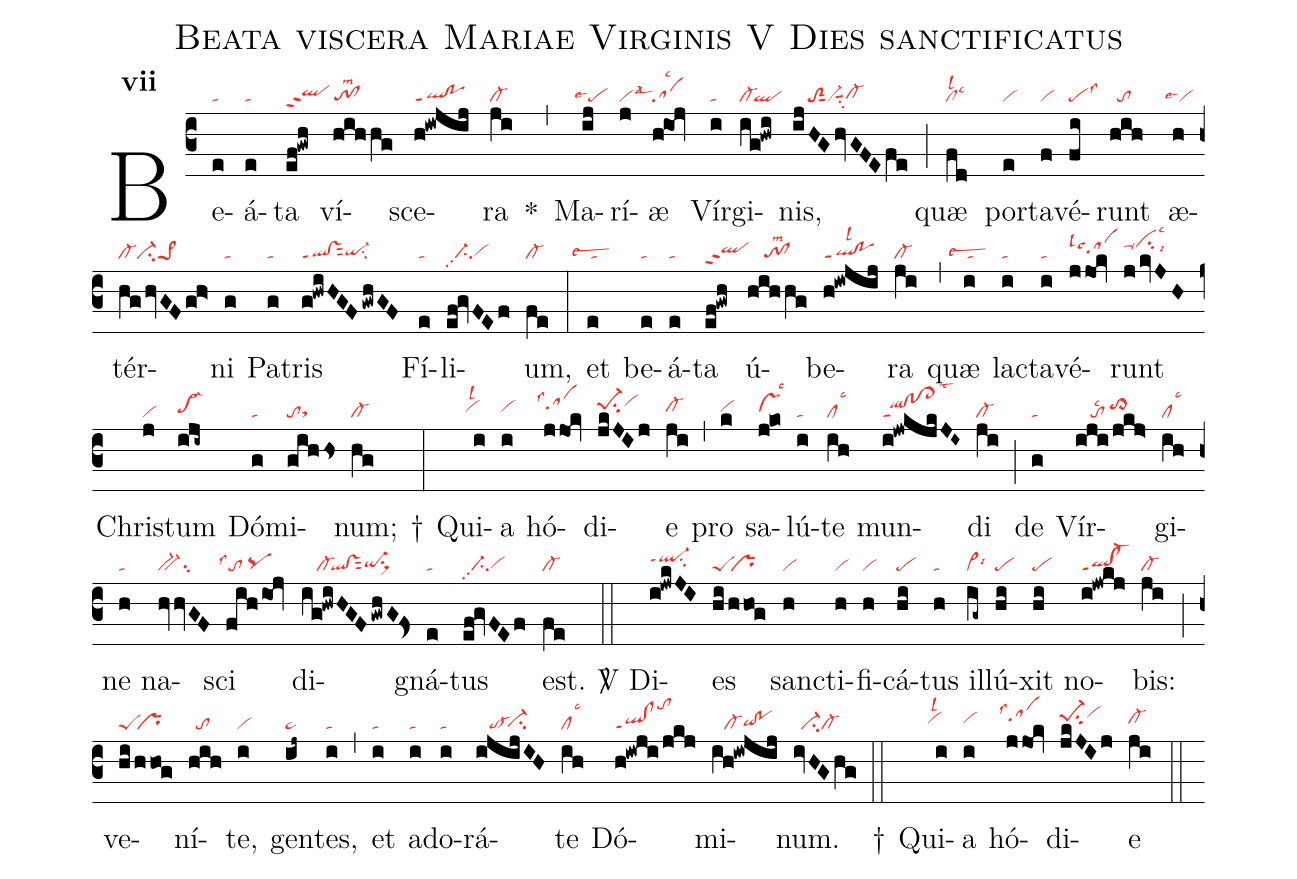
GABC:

name:Beata viscera Mariae Virginis V Dies sanctificatus;
office-part:re;
mode:7;
nabc-lines:1;
%%
initial-style: 1;
name: Beata viscera Mariae;
mode: 7;
office-part: Responsorium;
annotation: Resp.;
annotation: vii;
nabc-lines: 1;
%%
(c3) Be(e|ta)á(e|ta)ta(ef!gwh|qlhhppt2) ví(hihhg|to!cllsm2)sce(h!iwjij|ql!poppt1)ra(ji|cl-) *(,) Ma(ij|``pelse4)rí(j|vilsal3)æ(h!ioj|salsc2) Vír(i|ta)gi(ig!hwi|cl-`ql)nis,(ijHGhvGFEfe|////toS2sut1vi-suu1su2cl-hg) (;) quæ(fd|cllsl2lsc3) por(e|vi)ta(f|vi)vé(fi|pelss3)runt(hih|//to) æ(h|``vilse4)tér(hg/hvGFgh>|cl-ci-pe>1)ni(g|ta) Pa(g|ta)tris(g!hwiHGF/gwhGF|ql!vsppt1sut2qi-hgsu2) Fí(e|ta)li(ef!gvFEf|//ci-pp2vihg)um,(fe|cl-) (:) et(e|````talsew2) be(e|ta)á(e|ta)ta(ef!gwh|qlhhppt2) ú(hihhg|////to!cllsm2)be(h!iwjij|ql!poppt1lsl2)ra(ji|cl-) (,) quæ(i|````talsew2) lac(i|ta)ta(i|ta)vé(jjok|sahhlslc4)runt(j/kvJH|ta-hjcihjlsc3lsi9) Chri(j|vi)stum(iji~|pe->hh) Dó(g|ta)mi(gihhs|tosthg)num;(hg|cl-) †(:) Qui(i|``vihhlsl2)a(i|vihh) hó(jjok|``sahilss4)di(jkJIj|pe-1hisu2vihj)e(ji|cl-hh) (,) pro(k|vihh) sa(j!ko|vshhlsc3)lú(i|ta)te(ih|cllsc3) mun(i!jwkjkJI~|ql!cl!cl>ppt1lst3)di(ji|cl-) (;) de(g|ta) Vír(iji/jkj>|////tolsc2/to>hi)gi(ih|cllsc3)ne(h|ta) na(hvhvGF|bv-su2)sci(fihioj|``tolss1/pqhg) di(ig!hwiHGF/gwhG!Fs>|////cl-`ql!vssut2qi-hgsu1sux1)gná(e|ta)tus(ef!gvFEf|//ci-pp2vihg) est.(fe|cl-) (::)

<sp>V/</sp> Di(i!jwkJI|ql-hippt1su2)es(hi/hhog|peS`pr) sanc(h|vi)ti(h|vi)fi(h|vi)cá(hi|pe)tus(h|ta) il(ig~|vi>lsi6)lú(hi|pe)xit(hi|pe) no(i!jwkj|ql!cl-ppt1)bis:(ji|cl-) (;) ve(hi/hhog|peS`pr)ní(hih|//to)te,(i|vi) gen(ij~|ta>)tes,(i|ta) (,) et(i|ta) ad(i|ta)o(i|ta)rá(ijijIH|///to-`ci-hg)te(ih|cllsc3) Dó(h!iwji/jkj|ql!clppt1tohm)mi(ih!iwjij|///cl-qihg!pohg)num.(ivHGhg|//ci-cl-) (::)
†() Qui(i|``vihhlsl2)a(i|vihh) hó(jjok|``sahilss4)di(jkJIj|pe-1hisu2vihj)e(ji|cl-hh) (::)
